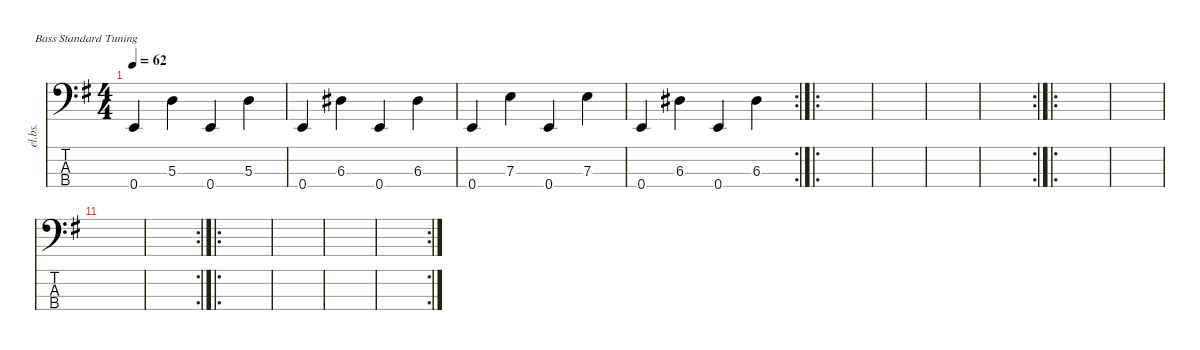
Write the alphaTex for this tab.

\defaultSystemsLayout 4
\hideDynamics
\bracketExtendMode nobrackets
\otherSystemsTrackNameOrientation horizontal
\defaultBarNumberDisplay FirstOfSystem
\track ("Electric Bass" "el.bs.") {instrument electricbassfinger}
\staff {score tabs}
\tuning (G2 D2 A1 E1)
\ts (4 4)
\tempo 62
\clef f4
\ks eminor
0.4{acc forcenatural}.4{dy mf instrument electricbassfinger} 5.3{acc forcenatural}.4 0.4{acc forcenatural}.4 5.3{acc forcenatural}.4 |
0.4{acc forcenatural}.4 6.3{acc #}.4 0.4{acc forcenatural}.4 6.3{acc #}.4 |
0.4{acc forcenatural}.4 7.3{acc forcenatural}.4 0.4{acc forcenatural}.4 7.3{acc forcenatural}.4 |
\rc 2
0.4{acc forcenatural}.4 6.3{acc #}.4 0.4{acc forcenatural}.4 6.3{acc #}.4 |
\ro
|
|
|
\rc 2
|
\ro
|
|
|
\rc 2
|
\ro
|
|
|
\rc 2
